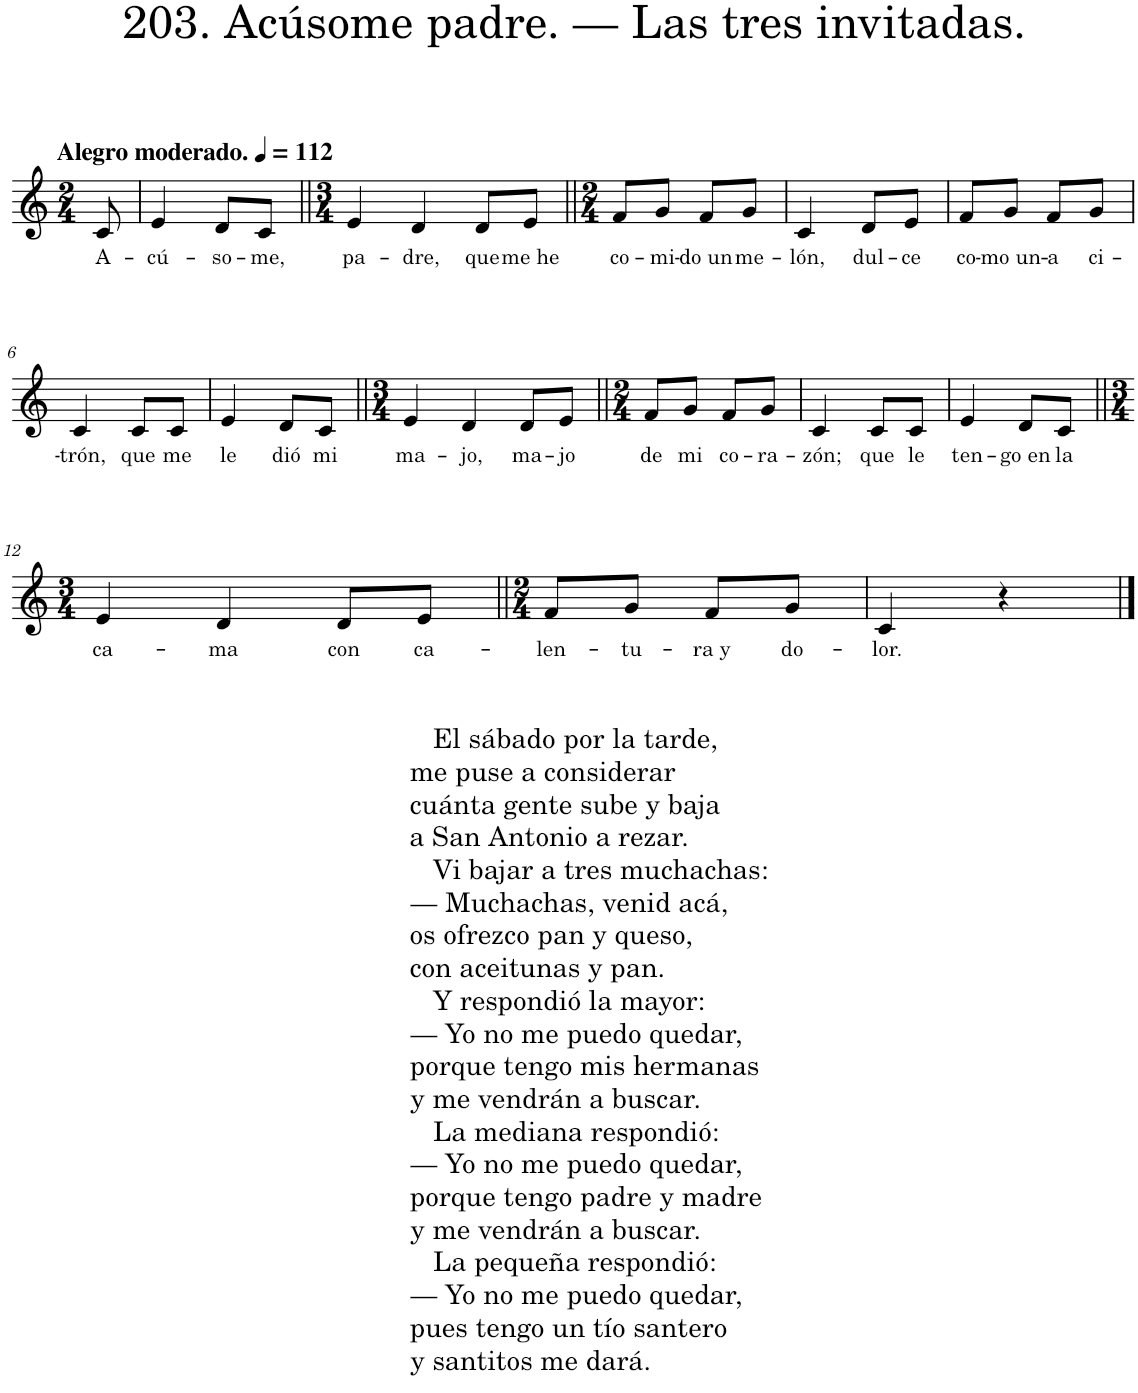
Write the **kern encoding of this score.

**kern	**text
*part1	*part1
*staff1	*staff1
*I"Piano	*
*I'Pno.	*
*clefG2	*
*k[]	*
*M2/4	*
*MM112	*
=	=
!LO:TX:a:B:t=Alegro moderado.	!
!	!LO:LY:b
8c/	A-
=1	=1
!	!LO:LY:b
4e/	-cú-
!	!LO:LY:b
8d/L	-so-
!	!LO:LY:b
8c/J	-me,
=2||	=2||
*M3/4	*
!	!LO:LY:b
4e/	pa-
!	!LO:LY:b
4d/	-dre,
!	!LO:LY:b
8d/L	que
!	!LO:LY:b
8e/J	me he
=3||	=3||
*M2/4	*
!	!LO:LY:b
8f/L	co-
!	!LO:LY:b
8g/J	-mi-
!	!LO:LY:b
8f/L	-do un
!	!LO:LY:b
8g/J	me-
=4	=4
!	!LO:LY:b
4c/	-lón,
!	!LO:LY:b
8d/L	dul-
!	!LO:LY:b
8e/J	-ce
=5	=5
!	!LO:LY:b
8f/L	co-
!	!LO:LY:b
8g/J	-mo un-
!	!LO:LY:b
8f/L	-a
!	!LO:LY:b
8g/J	ci-
!!LO:LB:g=z
=6	=6
!	!LO:LY:b
4c/	-trón,
!	!LO:LY:b
8c/L	que
!	!LO:LY:b
8c/J	me
=7	=7
!	!LO:LY:b
4e/	le
!	!LO:LY:b
8d/L	dió
!	!LO:LY:b
8c/J	mi
=8||	=8||
*M3/4	*
!	!LO:LY:b
4e/	ma-
!	!LO:LY:b
4d/	-jo,
!	!LO:LY:b
8d/L	ma-
!	!LO:LY:b
8e/J	-jo
=9||	=9||
*M2/4	*
!	!LO:LY:b
8f/L	de
!	!LO:LY:b
8g/J	mi
!	!LO:LY:b
8f/L	co-
!	!LO:LY:b
8g/J	-ra-
=10	=10
!	!LO:LY:b
4c/	-zón;
!	!LO:LY:b
8c/L	que
!	!LO:LY:b
8c/J	le
=11	=11
!	!LO:LY:b
4e/	ten-
!	!LO:LY:b
8d/L	-go en
!	!LO:LY:b
8c/J	la
!!LO:LB:g=z
=12||	=12||
*M3/4	*
!	!LO:LY:b
4e/	ca-
!LO:TX:b:t=El sábado por la tarde,	!
!LO:TX:b:t=me puse a considerar	!
!LO:TX:b:t=cuánta gente sube y baja	!
!LO:TX:b:t=a San Antonio a rezar.	!
!LO:TX:b:t=Vi bajar a tres muchachas&colon;	!
!LO:TX:b:t=— Muchachas, venid acá,	!
!LO:TX:b:t=os ofrezco pan y queso,	!
!LO:TX:b:t=con aceitunas y pan.	!
!LO:TX:b:t=Y respondió la mayor&colon;	!
!LO:TX:b:t=— Yo no me puedo quedar,	!
!LO:TX:b:t=porque tengo mis hermanas	!
!LO:TX:b:t=y me vendrán a buscar.	!
!LO:TX:b:t=La mediana respondió&colon;	!
!LO:TX:b:t=— Yo no me puedo quedar,	!
!LO:TX:b:t=porque tengo padre y madre	!
!LO:TX:b:t=y me vendrán a buscar.	!
!LO:TX:b:t=La pequeña respondió&colon;	!
!LO:TX:b:t=— Yo no me puedo quedar,	!
!LO:TX:b:t=pues tengo un tío santero	!
!LO:TX:b:t=y santitos me dará.	!
!	!LO:LY:b
4d/	-ma
!	!LO:LY:b
8d/L	con
!	!LO:LY:b
8e/J	ca-
=13||	=13||
*M2/4	*
!	!LO:LY:b
8f/L	-len-
!	!LO:LY:b
8g/J	-tu-
!	!LO:LY:b
8f/L	-ra y
!	!LO:LY:b
8g/J	do-
=14	=14
!	!LO:LY:b
4c/	-lor.
4r	.
==	==
*-	*-
